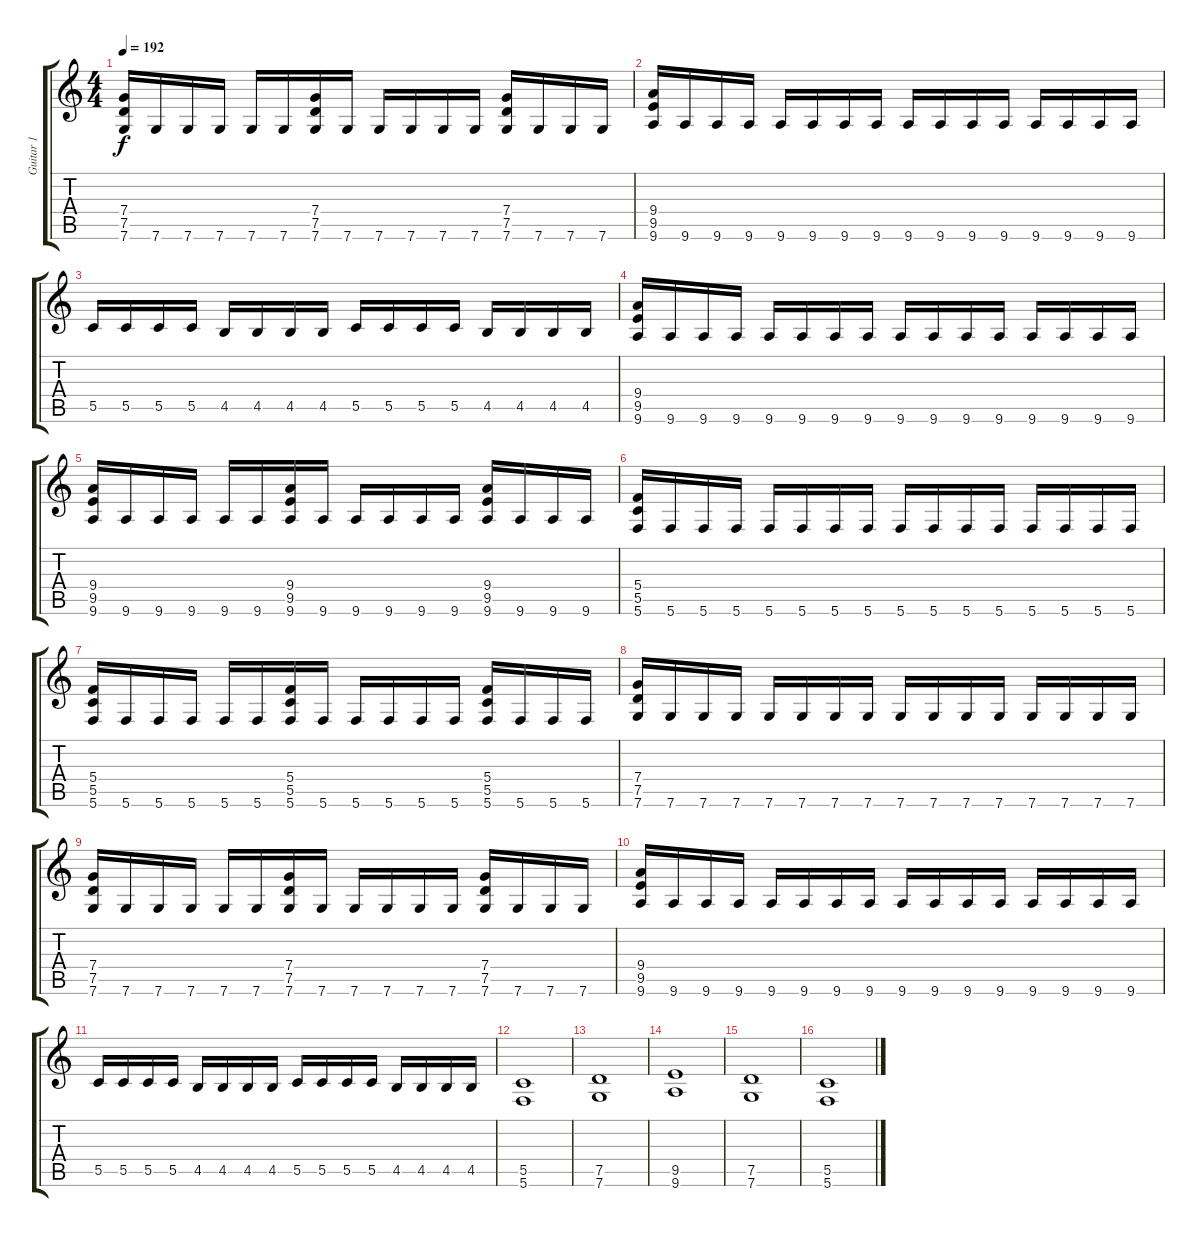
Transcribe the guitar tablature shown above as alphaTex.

\track ("Guitar 1" "Guitar 1") {instrument distortionguitar}
\staff {score tabs}
\tuning (D4 A3 F3 C3 G2 C2) {hide}
\ts (4 4)
\tempo 192
\clef g2
\ks c
(7.4 7.5 7.6).16{dy f} 7.6.16 7.6.16 7.6.16 7.6.16 7.6.16 (7.4 7.5 7.6).16 7.6.16 7.6.16 7.6.16 7.6.16 7.6.16 (7.4 7.5 7.6).16 7.6.16 7.6.16 7.6.16 |
(9.4 9.5 9.6).16 9.6.16 9.6.16 9.6.16 9.6.16 9.6.16 9.6.16 9.6.16 9.6.16 9.6.16 9.6.16 9.6.16 9.6.16 9.6.16 9.6.16 9.6.16 |
5.5.16 5.5.16 5.5.16 5.5.16 4.5.16 4.5.16 4.5.16 4.5.16 5.5.16 5.5.16 5.5.16 5.5.16 4.5.16 4.5.16 4.5.16 4.5.16 |
(9.4 9.5 9.6).16 9.6.16 9.6.16 9.6.16 9.6.16 9.6.16 9.6.16 9.6.16 9.6.16 9.6.16 9.6.16 9.6.16 9.6.16 9.6.16 9.6.16 9.6.16 |
(9.4 9.5 9.6).16 9.6.16 9.6.16 9.6.16 9.6.16 9.6.16 (9.4 9.5 9.6).16 9.6.16 9.6.16 9.6.16 9.6.16 9.6.16 (9.4 9.5 9.6).16 9.6.16 9.6.16 9.6.16 |
(5.4 5.5 5.6).16 5.6.16 5.6.16 5.6.16 5.6.16 5.6.16 5.6.16 5.6.16 5.6.16 5.6.16 5.6.16 5.6.16 5.6.16 5.6.16 5.6.16 5.6.16 |
(5.4 5.5 5.6).16 5.6.16 5.6.16 5.6.16 5.6.16 5.6.16 (5.4 5.5 5.6).16 5.6.16 5.6.16 5.6.16 5.6.16 5.6.16 (5.4 5.5 5.6).16 5.6.16 5.6.16 5.6.16 |
(7.4 7.5 7.6).16 7.6.16 7.6.16 7.6.16 7.6.16 7.6.16 7.6.16 7.6.16 7.6.16 7.6.16 7.6.16 7.6.16 7.6.16 7.6.16 7.6.16 7.6.16 |
(7.4 7.5 7.6).16 7.6.16 7.6.16 7.6.16 7.6.16 7.6.16 (7.4 7.5 7.6).16 7.6.16 7.6.16 7.6.16 7.6.16 7.6.16 (7.4 7.5 7.6).16 7.6.16 7.6.16 7.6.16 |
(9.4 9.5 9.6).16 9.6.16 9.6.16 9.6.16 9.6.16 9.6.16 9.6.16 9.6.16 9.6.16 9.6.16 9.6.16 9.6.16 9.6.16 9.6.16 9.6.16 9.6.16 |
5.5.16 5.5.16 5.5.16 5.5.16 4.5.16 4.5.16 4.5.16 4.5.16 5.5.16 5.5.16 5.5.16 5.5.16 4.5.16 4.5.16 4.5.16 4.5.16 |
(5.5 5.6).1 |
(7.5 7.6).1 |
(9.5 9.6).1 |
(7.5 7.6).1 |
(5.5 5.6).1
